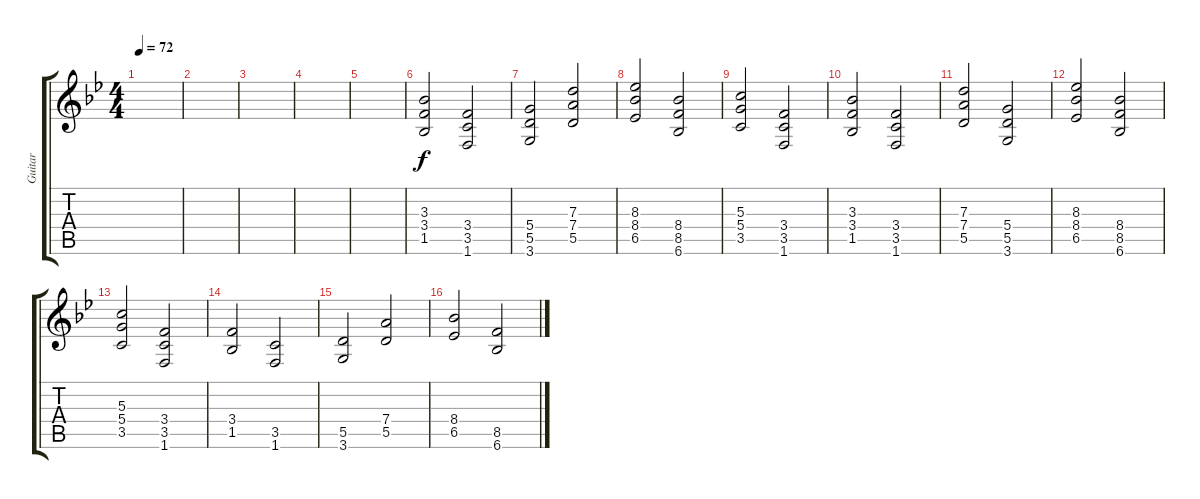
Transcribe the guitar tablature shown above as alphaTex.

\track ("Guitar" "Guitar") {instrument overdrivenguitar}
\staff {score tabs}
\tuning (E4 B3 G3 D3 A2 E2) {hide}
\ts (4 4)
\tempo 72
\clef g2
\ks bb
|
|
|
|
|
(3.3 3.4 1.5).2 (3.4 3.5 1.6).2 |
(5.4 5.5 3.6).2 (7.3 7.4 5.5).2 |
(8.3 8.4 6.5).2 (8.4 8.5 6.6).2 |
(5.3 5.4 3.5).2 (3.4 3.5 1.6).2 |
(3.3 3.4 1.5).2 (3.4 3.5 1.6).2 |
(7.3 7.4 5.5).2 (5.4 5.5 3.6).2 |
(8.3 8.4 6.5).2 (8.4 8.5 6.6).2 |
(5.3 5.4 3.5).2 (3.4 3.5 1.6).2 |
(3.4 1.5).2 (3.5 1.6).2 |
(5.5 3.6).2 (7.4 5.5).2 |
(8.4 6.5).2 (8.5 6.6).2
